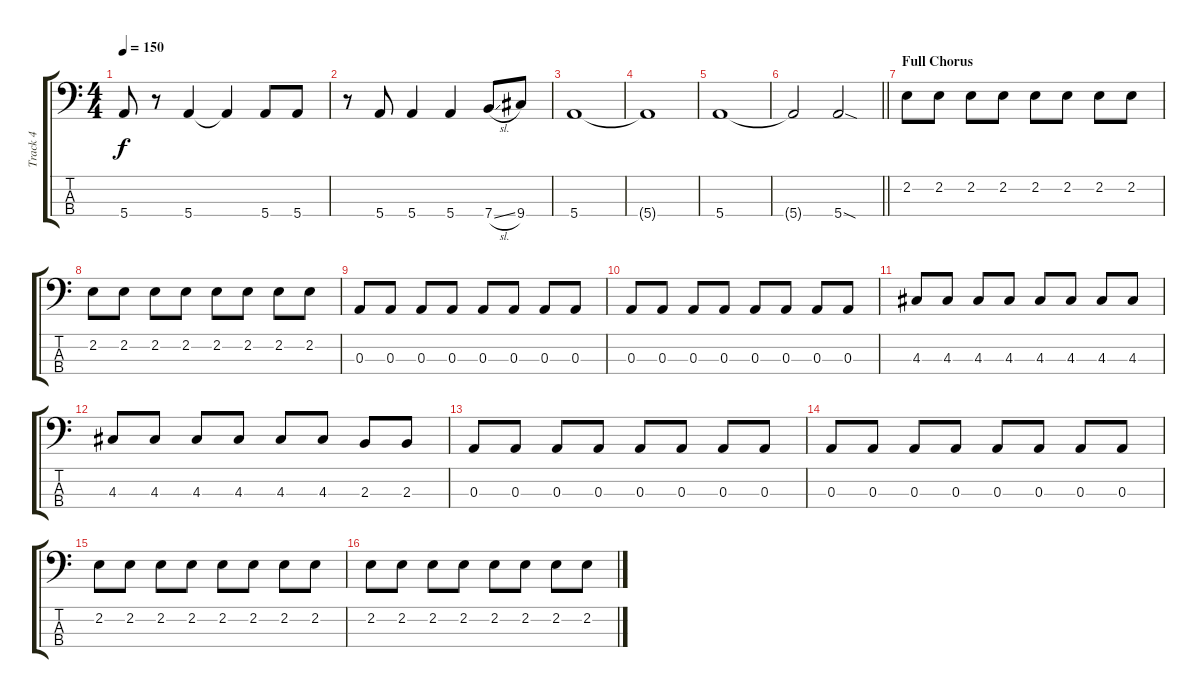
\track ("Track 4" "Track 4") {instrument electricbasspick}
\staff {score tabs}
\tuning (G2 D2 A1 E1) {hide}
\ts (4 4)
\tempo 150
\clef f4
\ks c
5.4.8{dy f} r.8 5.4.4 5.4{t}.4 5.4.8 5.4.8 |
r.8 5.4.8 5.4.4 5.4.4 7.4{sl}.8 9.4.8 |
5.4.1 |
5.4{t}.1 |
5.4.1 |
\barLineRight lightlight
5.4{t}.2 5.4{sod}.2 |
\section ("" "Full Chorus")
2.2.8 2.2.8 2.2.8 2.2.8 2.2.8 2.2.8 2.2.8 2.2.8 |
2.2.8 2.2.8 2.2.8 2.2.8 2.2.8 2.2.8 2.2.8 2.2.8 |
0.3.8 0.3.8 0.3.8 0.3.8 0.3.8 0.3.8 0.3.8 0.3.8 |
0.3.8 0.3.8 0.3.8 0.3.8 0.3.8 0.3.8 0.3.8 0.3.8 |
4.3.8 4.3.8 4.3.8 4.3.8 4.3.8 4.3.8 4.3.8 4.3.8 |
4.3.8 4.3.8 4.3.8 4.3.8 4.3.8 4.3.8 2.3.8 2.3.8 |
0.3.8 0.3.8 0.3.8 0.3.8 0.3.8 0.3.8 0.3.8 0.3.8 |
0.3.8 0.3.8 0.3.8 0.3.8 0.3.8 0.3.8 0.3.8 0.3.8 |
2.2.8 2.2.8 2.2.8 2.2.8 2.2.8 2.2.8 2.2.8 2.2.8 |
2.2.8 2.2.8 2.2.8 2.2.8 2.2.8 2.2.8 2.2.8 2.2.8
